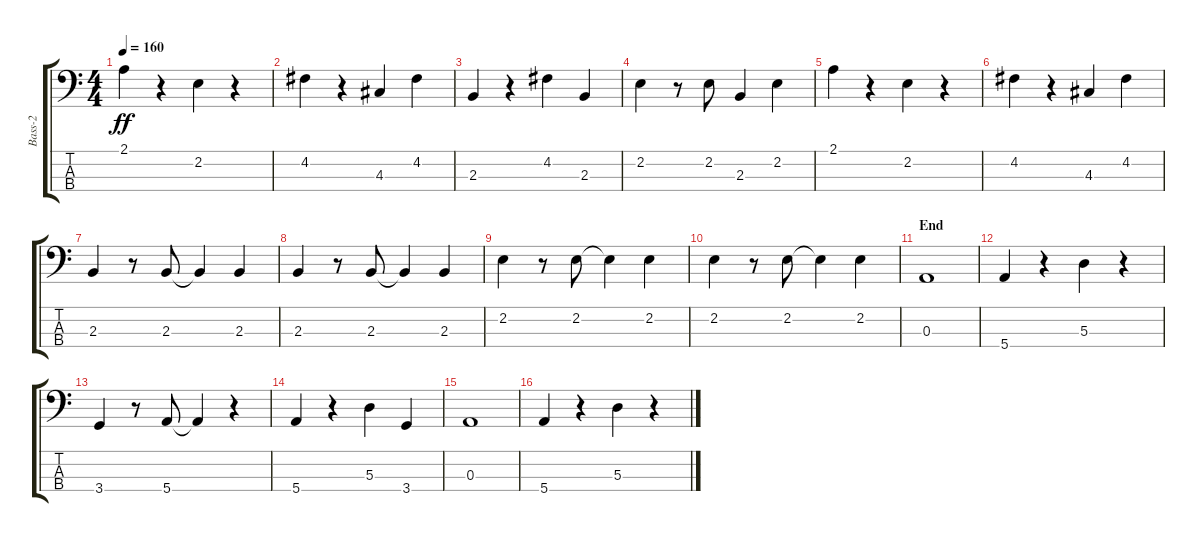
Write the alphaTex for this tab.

\track ("Bass-2" "Bass-2") {instrument acousticbass}
\staff {score tabs}
\tuning (G2 D2 A1 E1) {hide}
\ts (4 4)
\tempo 160
\clef f4
\ks c
2.1.4{dy ff} r.4 2.2.4 r.4 |
4.2.4 r.4 4.3.4 4.2.4 |
2.3.4 r.4 4.2.4 2.3.4 |
2.2.4 r.8 2.2.8 2.3.4 2.2.4 |
2.1.4 r.4 2.2.4 r.4 |
4.2.4 r.4 4.3.4 4.2.4 |
2.3.4 r.8 2.3.8 2.3{t}.4 2.3.4 |
2.3.4 r.8 2.3.8 2.3{t}.4 2.3.4 |
2.2.4 r.8 2.2.8 2.2{t}.4 2.2.4 |
2.2.4 r.8 2.2.8 2.2{t}.4 2.2.4 |
\section ("" "End")
0.3.1 |
5.4.4 r.4 5.3.4 r.4 |
3.4.4 r.8 5.4.8 5.4{t}.4 r.4 |
5.4.4 r.4 5.3.4 3.4.4 |
0.3.1 |
5.4.4 r.4 5.3.4 r.4
